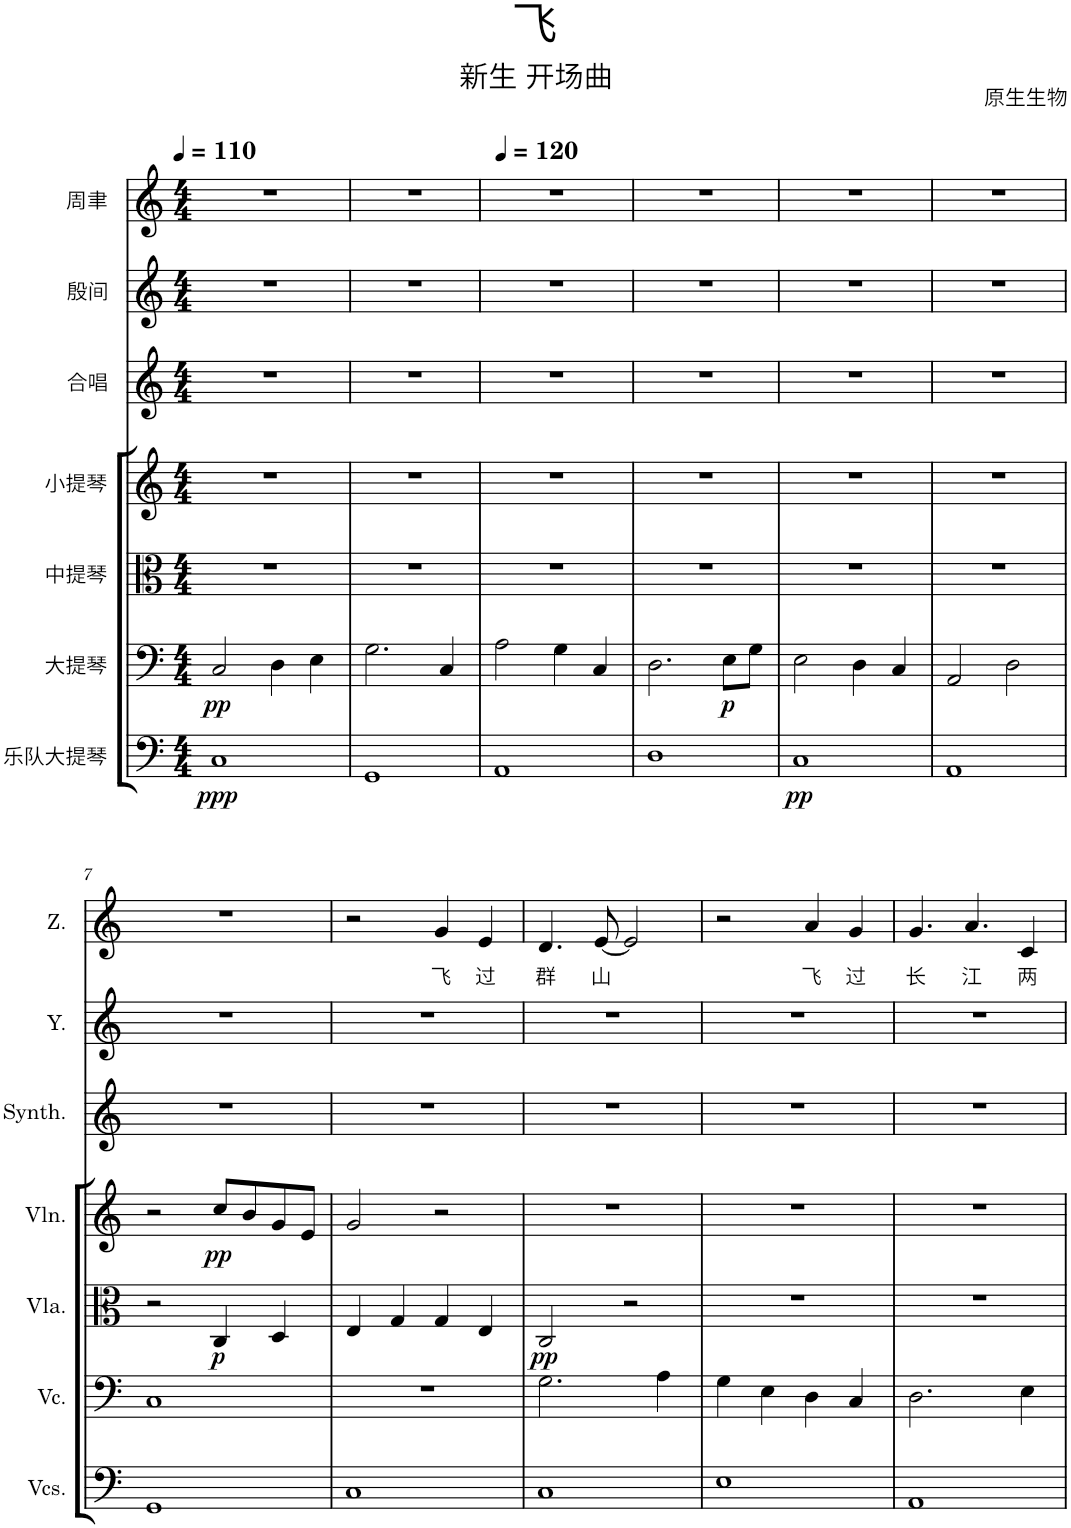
**kern	**dynam	**kern	**dynam	**kern	**dynam	**kern	**dynam	**kern	**kern	**kern	**text
*part7	*part7	*part6	*part6	*part5	*part5	*part4	*part4	*part3	*part2	*part1	*part1
*staff7	*staff7	*staff6	*staff6	*staff5	*staff5	*staff4	*staff4	*staff3	*staff2	*staff1	*staff1
*I"乐队大提琴	*	*I"大提琴	*	*I"中提琴	*	*I"小提琴	*	*I"合唱	*I"殷间	*I"周聿	*
*clefF4	*	*clefF4	*	*clefC3	*	*clefG2	*	*clefG2	*clefG2	*clefG2	*
*k[]	*	*k[]	*	*k[]	*	*k[]	*	*k[]	*k[]	*k[]	*
*M4/4	*	*M4/4	*	*M4/4	*	*M4/4	*	*M4/4	*M4/4	*M4/4	*
*MM110	*	*MM110	*	*MM110	*	*MM110	*	*MM110	*MM110	*MM110	*
=1	=1	=1	=1	=1	=1	=1	=1	=1	=1	=1	=1
!	!LO:DY:b	!	!LO:DY:b	!	!	!	!	!	!	!	!
1C	ppp	2C/	pp	1r	.	1r	.	1r	1r	1r	.
.	.	4D\	.	.	.	.	.	.	.	.	.
.	.	4E\	.	.	.	.	.	.	.	.	.
=2	=2	=2	=2	=2	=2	=2	=2	=2	=2	=2	=2
1GG	.	2.G\	.	1r	.	1r	.	1r	1r	1r	.
.	.	4C/	.	.	.	.	.	.	.	.	.
=3	=3	=3	=3	=3	=3	=3	=3	=3	=3	=3	=3
*	*	*	*	*	*	*	*	*	*	*MM120	*
1AA	.	2A\	.	1r	.	1r	.	1r	1r	1r	.
.	.	4G\	.	.	.	.	.	.	.	.	.
.	.	4C/	.	.	.	.	.	.	.	.	.
=4	=4	=4	=4	=4	=4	=4	=4	=4	=4	=4	=4
1D	.	2.D\	.	1r	.	1r	.	1r	1r	1r	.
!	!	!	!LO:DY:b	!	!	!	!	!	!	!	!
.	.	8E\L	p	.	.	.	.	.	.	.	.
.	.	8G\J	.	.	.	.	.	.	.	.	.
=5	=5	=5	=5	=5	=5	=5	=5	=5	=5	=5	=5
!	!LO:DY:b	!	!	!	!	!	!	!	!	!	!
1C	pp	2E\	.	1r	.	1r	.	1r	1r	1r	.
.	.	4D\	.	.	.	.	.	.	.	.	.
.	.	4C/	.	.	.	.	.	.	.	.	.
=6	=6	=6	=6	=6	=6	=6	=6	=6	=6	=6	=6
1AA	.	2AA/	.	1r	.	1r	.	1r	1r	1r	.
.	.	2D\	.	.	.	.	.	.	.	.	.
!!LO:LB:g=z
=7	=7	=7	=7	=7	=7	=7	=7	=7	=7	=7	=7
1GG	.	1C	.	2r	.	2r	.	1r	1r	1r	.
!	!	!	!	!	!LO:DY:b	!	!LO:DY:b	!	!	!	!
.	.	.	.	4C/	p	8cc/L	pp	.	.	.	.
.	.	.	.	.	.	8b/	.	.	.	.	.
.	.	.	.	4D/	.	8g/	.	.	.	.	.
.	.	.	.	.	.	8e/J	.	.	.	.	.
=8	=8	=8	=8	=8	=8	=8	=8	=8	=8	=8	=8
1C	.	1r	.	4E/	.	2g/	.	1r	1r	2r	.
.	.	.	.	4G/	.	.	.	.	.	.	.
!	!	!	!	!	!	!	!	!	!	!	!LO:LY:b
.	.	.	.	4G/	.	2r	.	.	.	4g/	飞
!	!	!	!	!	!	!	!	!	!	!	!LO:LY:b
.	.	.	.	4E/	.	.	.	.	.	4e/	过
=9	=9	=9	=9	=9	=9	=9	=9	=9	=9	=9	=9
!	!	!	!	!	!LO:DY:b	!	!	!	!	!	!LO:LY:b
1C	.	2.G\	.	2C/	pp	1r	.	1r	1r	4.d/	群
!	!	!	!	!	!	!	!	!	!	!	!LO:LY:b
.	.	.	.	.	.	.	.	.	.	[8e/	山
.	.	.	.	2r	.	.	.	.	.	2e/]	.
.	.	4A\	.	.	.	.	.	.	.	.	.
=10	=10	=10	=10	=10	=10	=10	=10	=10	=10	=10	=10
1E	.	4G\	.	1r	.	1r	.	1r	1r	2r	.
.	.	4E\	.	.	.	.	.	.	.	.	.
!	!	!	!	!	!	!	!	!	!	!	!LO:LY:b
.	.	4D\	.	.	.	.	.	.	.	4a/	飞
!	!	!	!	!	!	!	!	!	!	!	!LO:LY:b
.	.	4C/	.	.	.	.	.	.	.	4g/	过
=11	=11	=11	=11	=11	=11	=11	=11	=11	=11	=11	=11
!	!	!	!	!	!	!	!	!	!	!	!LO:LY:b
1AA	.	2.D\	.	1r	.	1r	.	1r	1r	4.g/	长
!	!	!	!	!	!	!	!	!	!	!	!LO:LY:b
.	.	.	.	.	.	.	.	.	.	4.a/	江
!	!	!	!	!	!	!	!	!	!	!	!LO:LY:b
.	.	4E\	.	.	.	.	.	.	.	4c/	两
=	=	=	=	=	=	=	=	=	=	=	=
*-	*-	*-	*-	*-	*-	*-	*-	*-	*-	*-	*-
